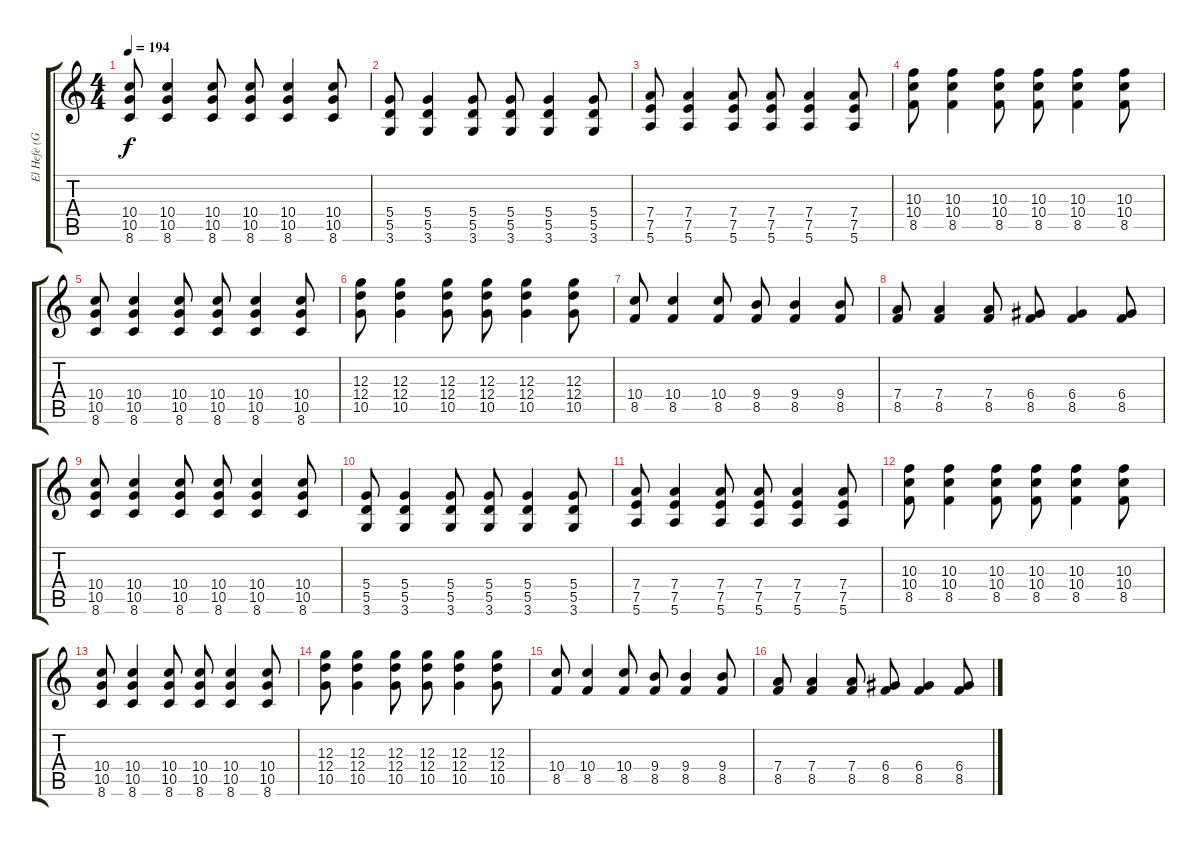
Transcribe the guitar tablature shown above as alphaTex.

\track ("El Hefe (Guitar)" "El Hefe (G") {instrument overdrivenguitar}
\staff {score tabs}
\tuning (E4 B3 G3 D3 A2 E2) {hide}
\ts (4 4)
\tempo 194
\clef g2
\ks c
(10.4 10.5 8.6).8{dy f} (10.4 10.5 8.6).4 (10.4 10.5 8.6).8 (10.4 10.5 8.6).8 (10.4 10.5 8.6).4 (10.4 10.5 8.6).8 |
(5.4 5.5 3.6).8 (5.4 5.5 3.6).4 (5.4 5.5 3.6).8 (5.4 5.5 3.6).8 (5.4 5.5 3.6).4 (5.4 5.5 3.6).8 |
(7.4 7.5 5.6).8 (7.4 7.5 5.6).4 (7.4 7.5 5.6).8 (7.4 7.5 5.6).8 (7.4 7.5 5.6).4 (7.4 7.5 5.6).8 |
(10.3 10.4 8.5).8 (10.3 10.4 8.5).4 (10.3 10.4 8.5).8 (10.3 10.4 8.5).8 (10.3 10.4 8.5).4 (10.3 10.4 8.5).8 |
(10.4 10.5 8.6).8 (10.4 10.5 8.6).4 (10.4 10.5 8.6).8 (10.4 10.5 8.6).8 (10.4 10.5 8.6).4 (10.4 10.5 8.6).8 |
(12.3 12.4 10.5).8 (12.3 12.4 10.5).4 (12.3 12.4 10.5).8 (12.3 12.4 10.5).8 (12.3 12.4 10.5).4 (12.3 12.4 10.5).8 |
(10.4 8.5).8 (10.4 8.5).4 (10.4 8.5).8 (9.4 8.5).8 (9.4 8.5).4 (9.4 8.5).8 |
(7.4 8.5).8 (7.4 8.5).4 (7.4 8.5).8 (6.4 8.5).8 (6.4 8.5).4 (6.4 8.5).8 |
(10.4 10.5 8.6).8 (10.4 10.5 8.6).4 (10.4 10.5 8.6).8 (10.4 10.5 8.6).8 (10.4 10.5 8.6).4 (10.4 10.5 8.6).8 |
(5.4 5.5 3.6).8 (5.4 5.5 3.6).4 (5.4 5.5 3.6).8 (5.4 5.5 3.6).8 (5.4 5.5 3.6).4 (5.4 5.5 3.6).8 |
(7.4 7.5 5.6).8 (7.4 7.5 5.6).4 (7.4 7.5 5.6).8 (7.4 7.5 5.6).8 (7.4 7.5 5.6).4 (7.4 7.5 5.6).8 |
(10.3 10.4 8.5).8 (10.3 10.4 8.5).4 (10.3 10.4 8.5).8 (10.3 10.4 8.5).8 (10.3 10.4 8.5).4 (10.3 10.4 8.5).8 |
(10.4 10.5 8.6).8 (10.4 10.5 8.6).4 (10.4 10.5 8.6).8 (10.4 10.5 8.6).8 (10.4 10.5 8.6).4 (10.4 10.5 8.6).8 |
(12.3 12.4 10.5).8 (12.3 12.4 10.5).4 (12.3 12.4 10.5).8 (12.3 12.4 10.5).8 (12.3 12.4 10.5).4 (12.3 12.4 10.5).8 |
(10.4 8.5).8 (10.4 8.5).4 (10.4 8.5).8 (9.4 8.5).8 (9.4 8.5).4 (9.4 8.5).8 |
(7.4 8.5).8 (7.4 8.5).4 (7.4 8.5).8 (6.4 8.5).8 (6.4 8.5).4 (6.4 8.5).8
